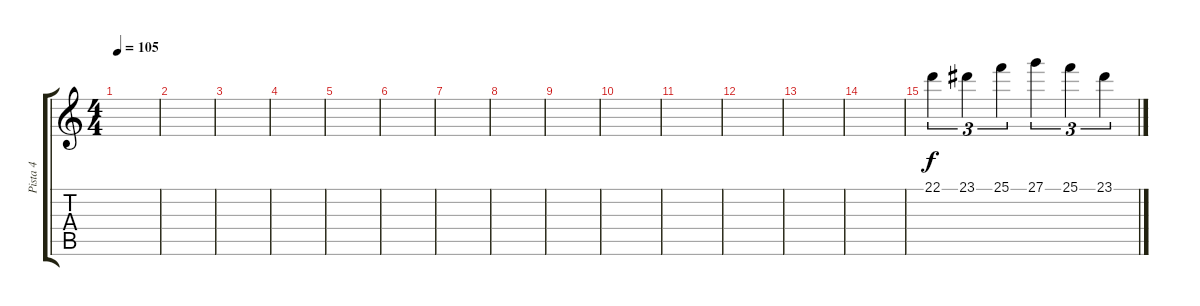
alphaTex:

\track ("Pista 4" "Pista 4") {instrument electricpiano1}
\staff {score tabs}
\tuning (E4 B3 G3 D3 A2 E2) {hide}
\ts (4 4)
\tempo 105
\clef g2
\ks c
|
|
|
|
|
|
|
|
|
|
|
|
|
|
22.1.4{tu (3 2)} 23.1.4{tu (3 2)} 25.1.4{tu (3 2)} 27.1.4{tu (3 2)} 25.1.4{tu (3 2)} 23.1.4{tu (3 2)}
